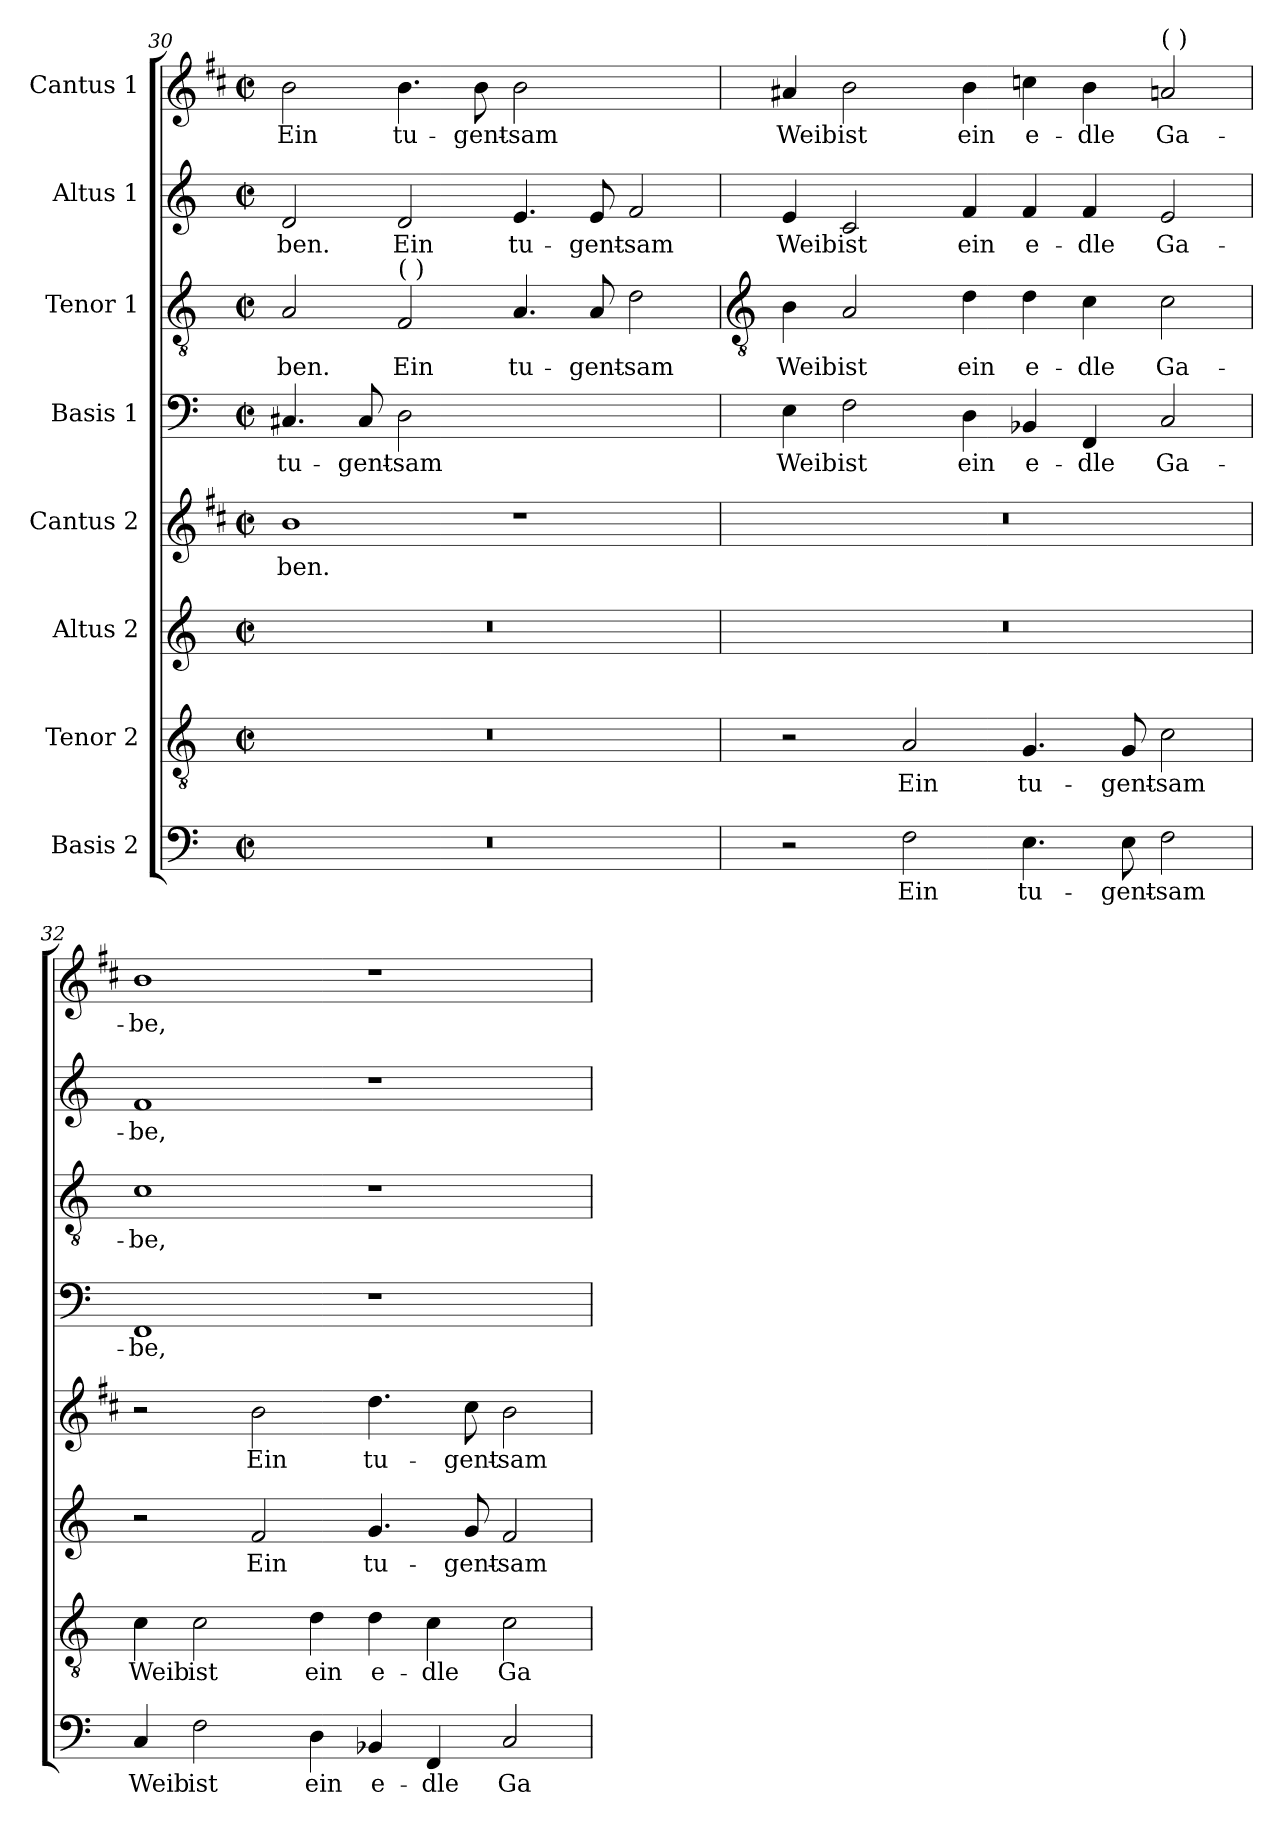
**kern	**text	**kern	**text	**kern	**text	**kern	**text	**kern	**text	**kern	**text	**kern	**text	**kern	**text
*part8	*part8	*part7	*part7	*part6	*part6	*part5	*part5	*part4	*part4	*part3	*part3	*part2	*part2	*part1	*part1
*staff8	*staff8	*staff7	*staff7	*staff6	*staff6	*staff5	*staff5	*staff4	*staff4	*staff3	*staff3	*staff2	*staff2	*staff1	*staff1
*I"Basis 2	*	*I"Tenor 2	*	*I"Altus 2	*	*I"Cantus 2	*	*I"Basis 1	*	*I"Tenor 1	*	*I"Altus 1	*	*I"Cantus 1	*
!!LO:LB:g=z
*clefF4	*	*clefGv2	*	*clefG2	*	*clefG2	*	*clefF4	*	*clefGv2	*	*clefG2	*	*clefG2	*
*	*	*	*	*	*	*ITrd1c2	*	*	*	*	*	*	*	*ITrd1c2	*
*k[]	*	*k[]	*	*k[]	*	*k[]	*	*k[]	*	*k[]	*	*k[]	*	*k[]	*
*C:	*	*C:	*	*C:	*	*C:	*	*C:	*	*C:	*	*C:	*	*C:	*
*M4/2	*	*M4/2	*	*M4/2	*	*M4/2	*	*M4/2	*	*M4/2	*	*M4/2	*	*M4/2	*
*met(c|)	*	*met(c|)	*	*met(c|)	*	*met(c|)	*	*met(c|)	*	*met(c|)	*	*met(c|)	*	*met(c|)	*
=30A	=30A	=30A	=30A	=30A	=30A	=30A	=30A	=30A	=30A	=30A	=30A	=30A	=30A	=30A	=30A
!	!	!	!	!	!	!	!LO:LY:b	!	!LO:LY:b	!	!LO:LY:b	!	!LO:LY:b	!	!LO:LY:b
0r	.	0r	.	0r	.	1a	ben.	4.C#X	tu-	2A	ben.	2d	ben.	2a	Ein
!	!	!	!	!	!	!	!	!	!LO:LY:b	!	!	!	!	!	!
.	.	.	.	.	.	.	.	8C#	-gent-	.	.	.	.	.	.
!	!	!	!	!	!	!	!	!	!	!LO:TX:a:t=(  )	!	!	!	!	!
!	!	!	!	!	!	!	!	!	!LO:LY:b	!	!LO:LY:b	!	!LO:LY:b	!	!LO:LY:b
.	.	.	.	.	.	.	.	2D	-sam	2F	Ein	2d	Ein	4.a	tu-
!	!	!	!	!	!	!	!	!	!	!	!	!	!	!	!LO:LY:b
.	.	.	.	.	.	.	.	.	.	.	.	.	.	8a	-gent-
!	!	!	!	!	!	!	!	!	!	!	!LO:LY:b	!	!LO:LY:b	!	!LO:LY:b
.	.	.	.	.	.	1r	.	1ryy	.	4.A	tu-	4.e	tu-	2a	-sam
!	!	!	!	!	!	!	!	!	!	!	!LO:LY:b	!	!LO:LY:b	!	!
.	.	.	.	.	.	.	.	.	.	8A	-gent-	8e	-gent-	.	.
!	!	!	!	!	!	!	!	!	!	!	!LO:LY:b	!	!LO:LY:b	!	!
.	.	.	.	.	.	.	.	.	.	2d	-sam	2f	-sam	2ryy	.
!!LO:LB:g=z
=31	=31	=31	=31	=31	=31	=31	=31	=31	=31	=31	=31	=31	=31	=31	=31
*	*	*	*	*	*	*	*	*	*	*clefGv2	*	*	*	*	*
!	!	!	!	!	!	!	!	!	!LO:LY:b	!	!LO:LY:b	!	!LO:LY:b	!	!LO:LY:b
2r	.	2r	.	0r	.	0r	.	4E	Weib	4B	Weib	4e	Weib	4g#X	Weib
!	!	!	!	!	!	!	!	!	!LO:LY:b	!	!LO:LY:b	!	!LO:LY:b	!	!LO:LY:b
.	.	.	.	.	.	.	.	2F	ist	2A	ist	2c	ist	2a	ist
!	!LO:LY:b	!	!LO:LY:b	!	!	!	!	!	!	!	!	!	!	!	!
2F	Ein	2A	Ein	.	.	.	.	.	.	.	.	.	.	.	.
!	!	!	!	!	!	!	!	!	!LO:LY:b	!	!LO:LY:b	!	!LO:LY:b	!	!LO:LY:b
.	.	.	.	.	.	.	.	4D	ein	4d	ein	4f	ein	4a	ein
!	!LO:LY:b	!	!LO:LY:b	!	!	!	!	!	!LO:LY:b	!	!LO:LY:b	!	!LO:LY:b	!	!LO:LY:b
4.E	tu-	4.G	tu-	.	.	.	.	4BB-X	e-	4d	e-	4f	e-	4b-X	e-
!	!	!	!	!	!	!	!	!	!LO:LY:b	!	!LO:LY:b	!	!LO:LY:b	!	!LO:LY:b
.	.	.	.	.	.	.	.	4FF	-dle	4c	-dle	4f	-dle	4a	-dle
!	!LO:LY:b	!	!LO:LY:b	!	!	!	!	!	!	!	!	!	!	!	!
8E	-gent-	8G	-gent-	.	.	.	.	.	.	.	.	.	.	.	.
!	!	!	!	!	!	!	!	!	!	!	!	!	!	!LO:TX:a:t=(  )	!
!	!LO:LY:b	!	!LO:LY:b	!	!	!	!	!	!LO:LY:b	!	!LO:LY:b	!	!LO:LY:b	!	!LO:LY:b
2F	-sam	2c	-sam	.	.	.	.	2C	Ga-	2c	Ga-	2e	Ga-	2g	Ga-
=32	=32	=32	=32	=32	=32	=32	=32	=32	=32	=32	=32	=32	=32	=32	=32
!	!LO:LY:b	!	!LO:LY:b	!	!	!	!	!	!LO:LY:b	!	!LO:LY:b	!	!LO:LY:b	!	!LO:LY:b
4C	Weib	4c	Weib	2r	.	2r	.	1FF	-be,	1c	-be,	1f	-be,	1a	-be,
!	!LO:LY:b	!	!LO:LY:b	!	!	!	!	!	!	!	!	!	!	!	!
2F	ist	2c	ist	.	.	.	.	.	.	.	.	.	.	.	.
!	!	!	!	!	!LO:LY:b	!	!LO:LY:b	!	!	!	!	!	!	!	!
.	.	.	.	2f	Ein	2a	Ein	.	.	.	.	.	.	.	.
!	!LO:LY:b	!	!LO:LY:b	!	!	!	!	!	!	!	!	!	!	!	!
4D	ein	4d	ein	.	.	.	.	.	.	.	.	.	.	.	.
!	!LO:LY:b	!	!LO:LY:b	!	!LO:LY:b	!	!LO:LY:b	!	!	!	!	!	!	!	!
4BB-X	e-	4d	e-	4.g	tu-	4.cc	tu-	1r	.	1r	.	1r	.	1r	.
!	!LO:LY:b	!	!LO:LY:b	!	!	!	!	!	!	!	!	!	!	!	!
4FF	-dle	4c	-dle	.	.	.	.	.	.	.	.	.	.	.	.
!	!	!	!	!	!LO:LY:b	!	!LO:LY:b	!	!	!	!	!	!	!	!
.	.	.	.	8g	-gent-	8b	-gent-	.	.	.	.	.	.	.	.
!	!LO:LY:b	!	!LO:LY:b	!	!LO:LY:b	!	!LO:LY:b	!	!	!	!	!	!	!	!
2C	Ga-	2c	Ga-	2f	-sam	2a	-sam	.	.	.	.	.	.	.	.
=	=	=	=	=	=	=	=	=	=	=	=	=	=	=	=
*-	*-	*-	*-	*-	*-	*-	*-	*-	*-	*-	*-	*-	*-	*-	*-
